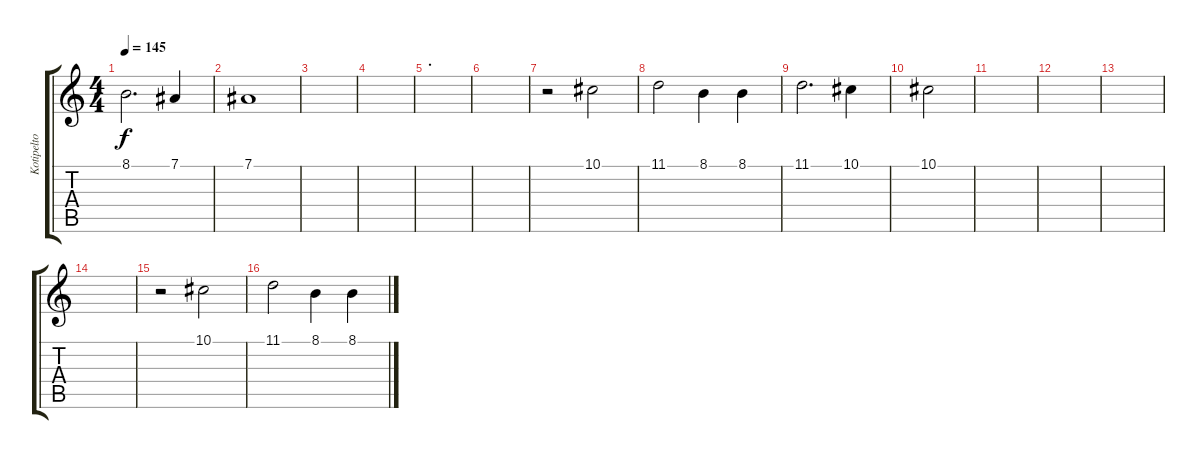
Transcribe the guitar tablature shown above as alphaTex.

\track ("Kotipelto" "Kotipelto") {instrument lead6voice}
\staff {score tabs}
\tuning (Eb4 Bb3 Gb3 Db3 Ab2 Eb2) {hide}
\ts (4 4)
\tempo 145
\clef g2
\ks c
8.1.2{d dy f} 7.1.4 |
7.1.1 |
|
|
\section ("" ".")
|
|
r.2 10.1.2 |
11.1.2 8.1.4 8.1.4 |
11.1.2{d} 10.1.4 |
10.1.2 |
|
|
|
|
r.2 10.1.2 |
11.1.2 8.1.4 8.1.4
